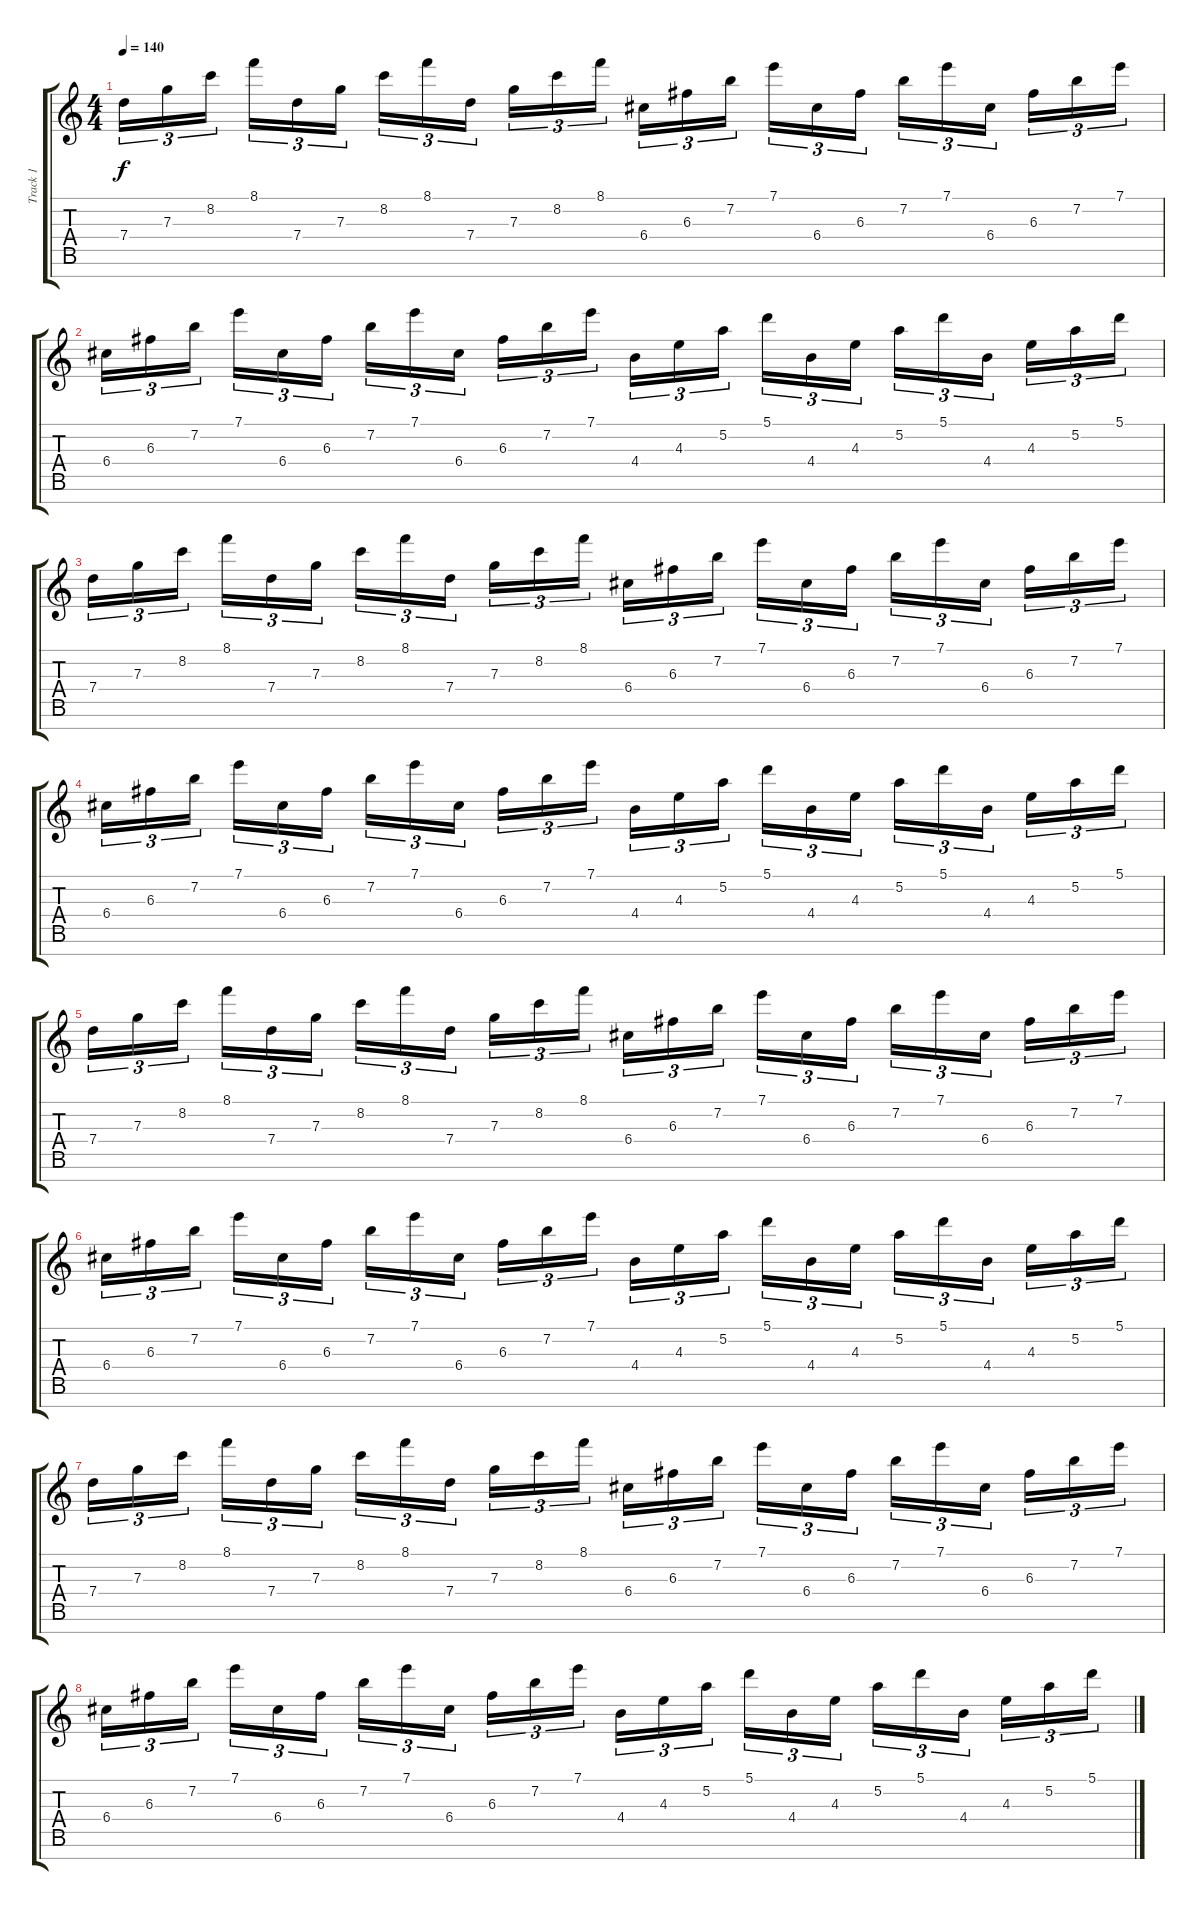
\track ("Track 1" "Track 1") {instrument distortionguitar}
\staff {score tabs}
\tuning (A4 E4 C4 G3 D3 A2 D2) {hide}
\ts (4 4)
\tempo 140
\clef g2
\ks c
7.4.16{tu (3 2) dy f} 7.3.16{tu (3 2)} 8.2.16{tu (3 2) beam splitsecondary} 8.1.16{tu (3 2)} 7.4.16{tu (3 2)} 7.3.16{tu (3 2)} 8.2.16{tu (3 2)} 8.1.16{tu (3 2)} 7.4.16{tu (3 2) beam splitsecondary} 7.3.16{tu (3 2)} 8.2.16{tu (3 2)} 8.1.16{tu (3 2)} 6.4.16{tu (3 2)} 6.3.16{tu (3 2)} 7.2.16{tu (3 2) beam splitsecondary} 7.1.16{tu (3 2)} 6.4.16{tu (3 2)} 6.3.16{tu (3 2)} 7.2.16{tu (3 2)} 7.1.16{tu (3 2)} 6.4.16{tu (3 2) beam splitsecondary} 6.3.16{tu (3 2)} 7.2.16{tu (3 2)} 7.1.16{tu (3 2)} |
6.4.16{tu (3 2) instrument overdrivenguitar} 6.3.16{tu (3 2)} 7.2.16{tu (3 2) beam splitsecondary} 7.1.16{tu (3 2)} 6.4.16{tu (3 2)} 6.3.16{tu (3 2)} 7.2.16{tu (3 2)} 7.1.16{tu (3 2)} 6.4.16{tu (3 2) beam splitsecondary} 6.3.16{tu (3 2)} 7.2.16{tu (3 2)} 7.1.16{tu (3 2)} 4.4.16{tu (3 2)} 4.3.16{tu (3 2)} 5.2.16{tu (3 2) beam splitsecondary} 5.1.16{tu (3 2)} 4.4.16{tu (3 2)} 4.3.16{tu (3 2)} 5.2.16{tu (3 2)} 5.1.16{tu (3 2)} 4.4.16{tu (3 2) beam splitsecondary} 4.3.16{tu (3 2)} 5.2.16{tu (3 2)} 5.1.16{tu (3 2)} |
7.4.16{tu (3 2)} 7.3.16{tu (3 2)} 8.2.16{tu (3 2) beam splitsecondary} 8.1.16{tu (3 2)} 7.4.16{tu (3 2)} 7.3.16{tu (3 2)} 8.2.16{tu (3 2)} 8.1.16{tu (3 2)} 7.4.16{tu (3 2) beam splitsecondary} 7.3.16{tu (3 2)} 8.2.16{tu (3 2)} 8.1.16{tu (3 2)} 6.4.16{tu (3 2)} 6.3.16{tu (3 2)} 7.2.16{tu (3 2) beam splitsecondary} 7.1.16{tu (3 2)} 6.4.16{tu (3 2)} 6.3.16{tu (3 2)} 7.2.16{tu (3 2)} 7.1.16{tu (3 2)} 6.4.16{tu (3 2) beam splitsecondary} 6.3.16{tu (3 2)} 7.2.16{tu (3 2)} 7.1.16{tu (3 2)} |
6.4.16{tu (3 2) instrument overdrivenguitar} 6.3.16{tu (3 2)} 7.2.16{tu (3 2) beam splitsecondary} 7.1.16{tu (3 2)} 6.4.16{tu (3 2)} 6.3.16{tu (3 2)} 7.2.16{tu (3 2)} 7.1.16{tu (3 2)} 6.4.16{tu (3 2) beam splitsecondary} 6.3.16{tu (3 2)} 7.2.16{tu (3 2)} 7.1.16{tu (3 2)} 4.4.16{tu (3 2)} 4.3.16{tu (3 2)} 5.2.16{tu (3 2) beam splitsecondary} 5.1.16{tu (3 2)} 4.4.16{tu (3 2)} 4.3.16{tu (3 2)} 5.2.16{tu (3 2)} 5.1.16{tu (3 2)} 4.4.16{tu (3 2) beam splitsecondary} 4.3.16{tu (3 2)} 5.2.16{tu (3 2)} 5.1.16{tu (3 2)} |
7.4.16{tu (3 2)} 7.3.16{tu (3 2)} 8.2.16{tu (3 2) beam splitsecondary} 8.1.16{tu (3 2)} 7.4.16{tu (3 2)} 7.3.16{tu (3 2)} 8.2.16{tu (3 2)} 8.1.16{tu (3 2)} 7.4.16{tu (3 2) beam splitsecondary} 7.3.16{tu (3 2)} 8.2.16{tu (3 2)} 8.1.16{tu (3 2)} 6.4.16{tu (3 2)} 6.3.16{tu (3 2)} 7.2.16{tu (3 2) beam splitsecondary} 7.1.16{tu (3 2)} 6.4.16{tu (3 2)} 6.3.16{tu (3 2)} 7.2.16{tu (3 2)} 7.1.16{tu (3 2)} 6.4.16{tu (3 2) beam splitsecondary} 6.3.16{tu (3 2)} 7.2.16{tu (3 2)} 7.1.16{tu (3 2)} |
6.4.16{tu (3 2) instrument overdrivenguitar} 6.3.16{tu (3 2)} 7.2.16{tu (3 2) beam splitsecondary} 7.1.16{tu (3 2)} 6.4.16{tu (3 2)} 6.3.16{tu (3 2)} 7.2.16{tu (3 2)} 7.1.16{tu (3 2)} 6.4.16{tu (3 2) beam splitsecondary} 6.3.16{tu (3 2)} 7.2.16{tu (3 2)} 7.1.16{tu (3 2)} 4.4.16{tu (3 2)} 4.3.16{tu (3 2)} 5.2.16{tu (3 2) beam splitsecondary} 5.1.16{tu (3 2)} 4.4.16{tu (3 2)} 4.3.16{tu (3 2)} 5.2.16{tu (3 2)} 5.1.16{tu (3 2)} 4.4.16{tu (3 2) beam splitsecondary} 4.3.16{tu (3 2)} 5.2.16{tu (3 2)} 5.1.16{tu (3 2)} |
7.4.16{tu (3 2)} 7.3.16{tu (3 2)} 8.2.16{tu (3 2) beam splitsecondary} 8.1.16{tu (3 2)} 7.4.16{tu (3 2)} 7.3.16{tu (3 2)} 8.2.16{tu (3 2)} 8.1.16{tu (3 2)} 7.4.16{tu (3 2) beam splitsecondary} 7.3.16{tu (3 2)} 8.2.16{tu (3 2)} 8.1.16{tu (3 2)} 6.4.16{tu (3 2)} 6.3.16{tu (3 2)} 7.2.16{tu (3 2) beam splitsecondary} 7.1.16{tu (3 2)} 6.4.16{tu (3 2)} 6.3.16{tu (3 2)} 7.2.16{tu (3 2)} 7.1.16{tu (3 2)} 6.4.16{tu (3 2) beam splitsecondary} 6.3.16{tu (3 2)} 7.2.16{tu (3 2)} 7.1.16{tu (3 2)} |
6.4.16{tu (3 2)} 6.3.16{tu (3 2)} 7.2.16{tu (3 2) beam splitsecondary} 7.1.16{tu (3 2)} 6.4.16{tu (3 2)} 6.3.16{tu (3 2)} 7.2.16{tu (3 2)} 7.1.16{tu (3 2)} 6.4.16{tu (3 2) beam splitsecondary} 6.3.16{tu (3 2)} 7.2.16{tu (3 2)} 7.1.16{tu (3 2)} 4.4.16{tu (3 2)} 4.3.16{tu (3 2)} 5.2.16{tu (3 2) beam splitsecondary} 5.1.16{tu (3 2)} 4.4.16{tu (3 2)} 4.3.16{tu (3 2)} 5.2.16{tu (3 2)} 5.1.16{tu (3 2)} 4.4.16{tu (3 2) beam splitsecondary} 4.3.16{tu (3 2)} 5.2.16{tu (3 2)} 5.1.16{tu (3 2)}
